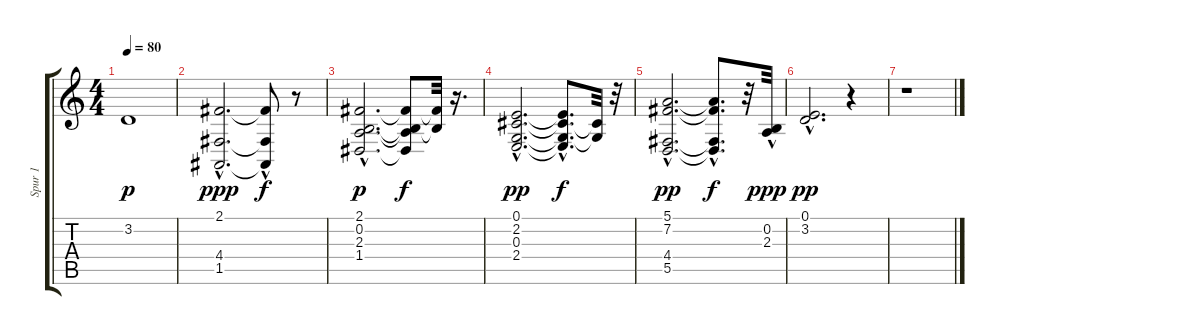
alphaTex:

\track ("Spur 1" "Spur 1") {instrument stringensemble1}
\staff {score tabs}
\tuning (E4 B3 G3 D3 A2 E2) {hide}
\ts (4 4)
\tempo 80
\clef g2
\ks c
3.2.1{dy p} |
(2.1{hac} 4.4{hac} 1.5{hac}).2{d dy ppp} (2.1{t} 4.4{hac t} 1.5{hac t}).8{dy f} r.8 |
(2.1{hac} 0.2{hac} 2.3{hac} 1.4{hac}).2{d dy p} (2.1{t} 0.2{t} 2.3{t} 1.4{t}).8{dy f} (2.1{t} 0.2{t}).32 r.16{d} |
(0.1{hac} 2.2{hac} 0.3{hac} 2.4{hac}).2{d dy pp} (0.1{t} 2.2{hac t} 0.3{hac t} 2.4{t}).8{d dy f} (2.2{t} 0.3{t}).32 r.32 |
(5.1{hac} 7.2{hac} 4.4{hac} 5.5{hac}).2{d dy pp} (5.1{hac t} 7.2{hac t} 4.4{hac t} 5.5{hac t}).8{d dy f} r.32 (0.2{hac} 2.3{hac}).32{dy ppp} |
(0.1{hac} 3.2{hac}).2{d dy pp} r.4 |
r.1
